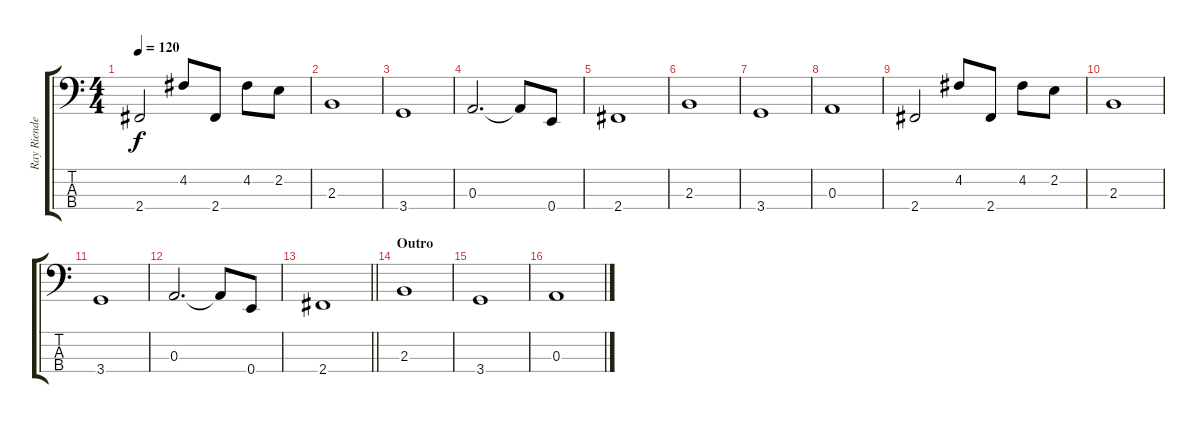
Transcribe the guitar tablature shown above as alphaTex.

\track ("Ray Riendeau" "Ray Riende") {instrument electricbassfinger}
\staff {score tabs}
\tuning (G2 D2 A1 E1) {hide}
\ts (4 4)
\tempo 120
\clef f4
\ks c
2.4.2{dy f} 4.2.8 2.4.8 4.2.8 2.2.8 |
2.3.1 |
3.4.1 |
0.3.2{d} 0.3{t}.8 0.4.8 |
2.4.1 |
2.3.1 |
3.4.1 |
0.3.1 |
2.4.2 4.2.8 2.4.8 4.2.8 2.2.8 |
2.3.1 |
3.4.1 |
0.3.2{d} 0.3{t}.8 0.4.8 |
\barLineRight lightlight
2.4.1 |
\section ("" "Outro")
2.3.1 |
3.4.1 |
0.3.1
